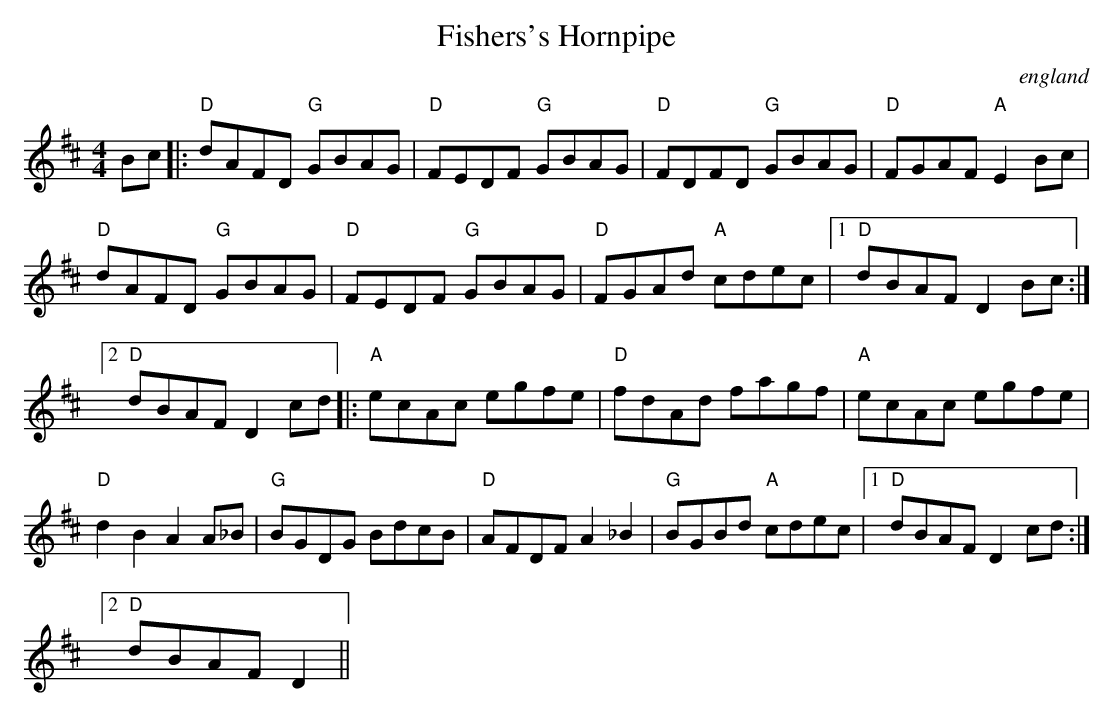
X:1
T:Fishers's Hornpipe
O:england
M:4/4
L:1/4
K:D
B/2c/2|:"D"d/2A/2F/2D/2 "G"G/2B/2A/2G/2|"D"F/2E/2D/2F/2 "G"G/2B/2A/2G/2|\
"D"F/2D/2F/2D/2 "G"G/2B/2A/2G/2|"D"F/2G/2A/2F/2 "A"EB/2c/2|
"D"d/2A/2F/2D/2 "G"G/2B/2A/2G/2|"D"F/2E/2D/2F/2 "G"G/2B/2A/2G/2|\
"D"F/2G/2A/2d/2 "A"c/2d/2e/2c/2| [1"D"d/2B/2A/2F/2 DB/2c/2:|
[2"D"d/2B/2A/2F/2 Dc/2d/2|:"A"e/2c/2A/2c/2 e/2g/2f/2e/2|\
"D"f/2d/2A/2d/2 f/2a/2g/2f/2|"A"e/2c/2A/2c/2 e/2g/2f/2e/2|
"D"dB AA/2_B/2|"G"B/2G/2D/2G/2 B/2d/2c/2B/2|"D"A/2F/2D/2F/2 A_B|\
"G"B/2G/2B/2d/2 "A"c/2d/2e/2c/2| [1"D"d/2B/2A/2F/2 Dc/2d/2:|
[2"D"d/2B/2A/2F/2 D||
